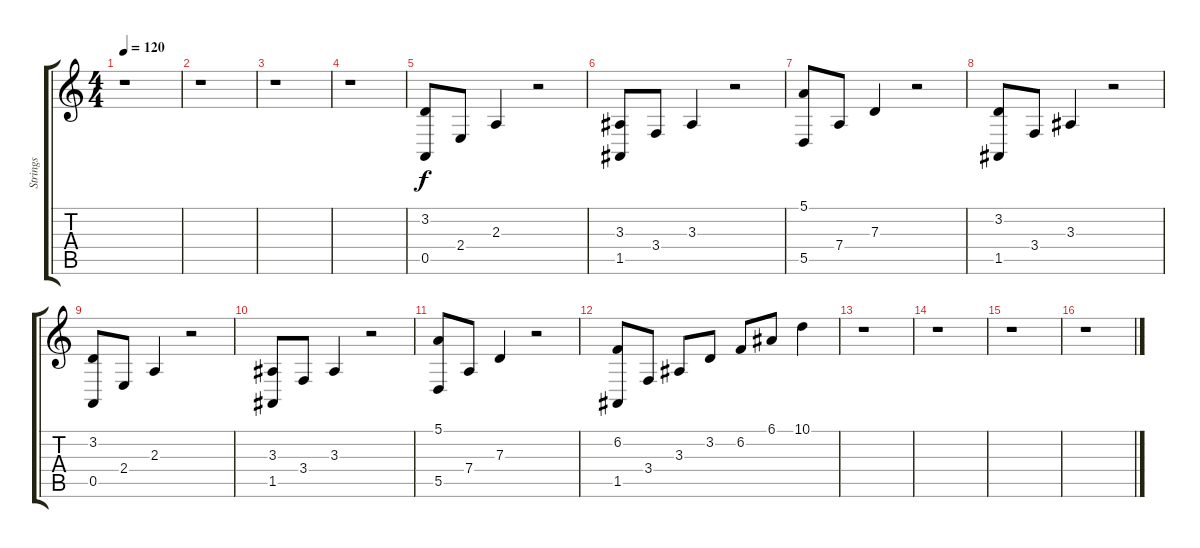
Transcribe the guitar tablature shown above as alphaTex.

\track ("Strings" "Strings") {instrument stringensemble1}
\staff {score tabs}
\tuning (E4 B3 G3 D3 A2 E2) {hide}
\ts (4 4)
\tempo 120
\clef g2
\ks c
r.1{dy f} |
r.1 |
r.1 |
r.1 |
(3.2 0.5).8{volume 8 instrument harpsichord} 2.4.8 2.3.4 r.2 |
(3.3 1.5).8 3.4.8 3.3.4 r.2 |
(5.1 5.5).8{volume 12 instrument harpsichord} 7.4.8 7.3.4 r.2 |
(3.2 1.5).8 3.4.8 3.3.4 r.2 |
(3.2 0.5).8{volume 12 instrument harpsichord} 2.4.8 2.3.4 r.2 |
(3.3 1.5).8 3.4.8 3.3.4 r.2 |
(5.1 5.5).8{volume 13 instrument harpsichord} 7.4.8 7.3.4 r.2 |
(6.2 1.5).8 3.4.8 3.3.8 3.2.8 6.2.8 6.1.8 10.1.4 |
r.1 |
r.1 |
r.1 |
r.1
